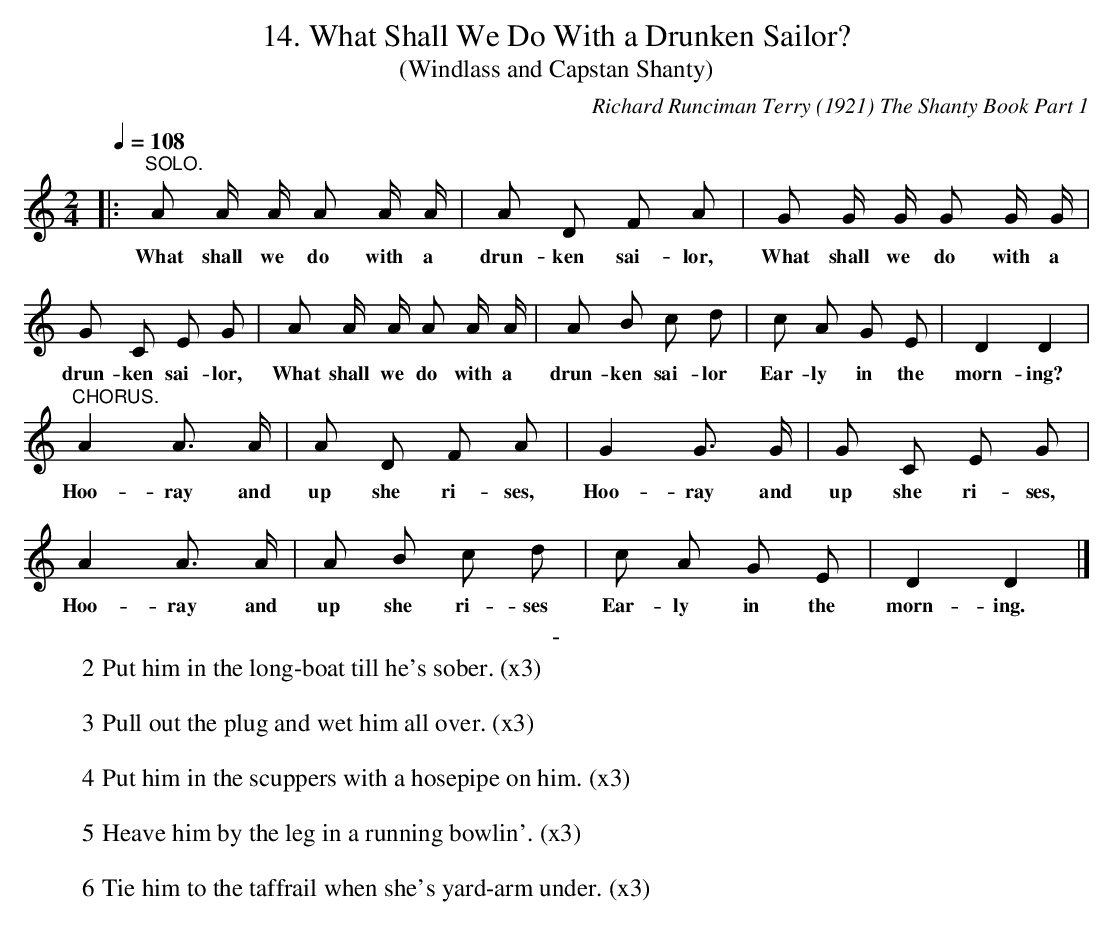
X:1
T:14. What Shall We Do With a Drunken Sailor?
T:(Windlass and Capstan Shanty)
C:Richard Runciman Terry (1921) The Shanty Book Part 1
L:1/8
Q:1/4=108
M:2/4
K:Ddor
|:"^SOLO." A A/ A/ A A/ A/ | A D F A | G G/ G/ G G/ G/ | G C E G | A A/ A/ A A/ A/ | A B c d | c A G E | D2 D2 |$
w: What shall we do with a | drun-ken sai-lor, | What shall we do with a | drun-ken sai-lor, | What shall we do with a | drun-ken sai- lor | Ear- ly in the | morn- ing? |
"^CHORUS." A2 A> A | A D F A | G2 G> G | G C E G |$ A2 A> A | A B c d | c A G E | D2 D2 |]
w: Hoo- ray and | up she ri-ses,|Hoo-ray and | up she ri-ses, | Hoo- ray and | up she ri- ses | Ear- ly in the|morn- ing. |
T: -
W: 2 Put him in the long-boat till he's sober. (x3)
W:
W: 3 Pull out the plug and wet him all over. (x3)
W:
W: 4 Put him in the scuppers with a hosepipe on him. (x3)
W:
W: 5 Heave him by the leg in a running bowlin'. (x3)
W:
W: 6 Tie him to the taffrail when she's yard-arm under. (x3)
